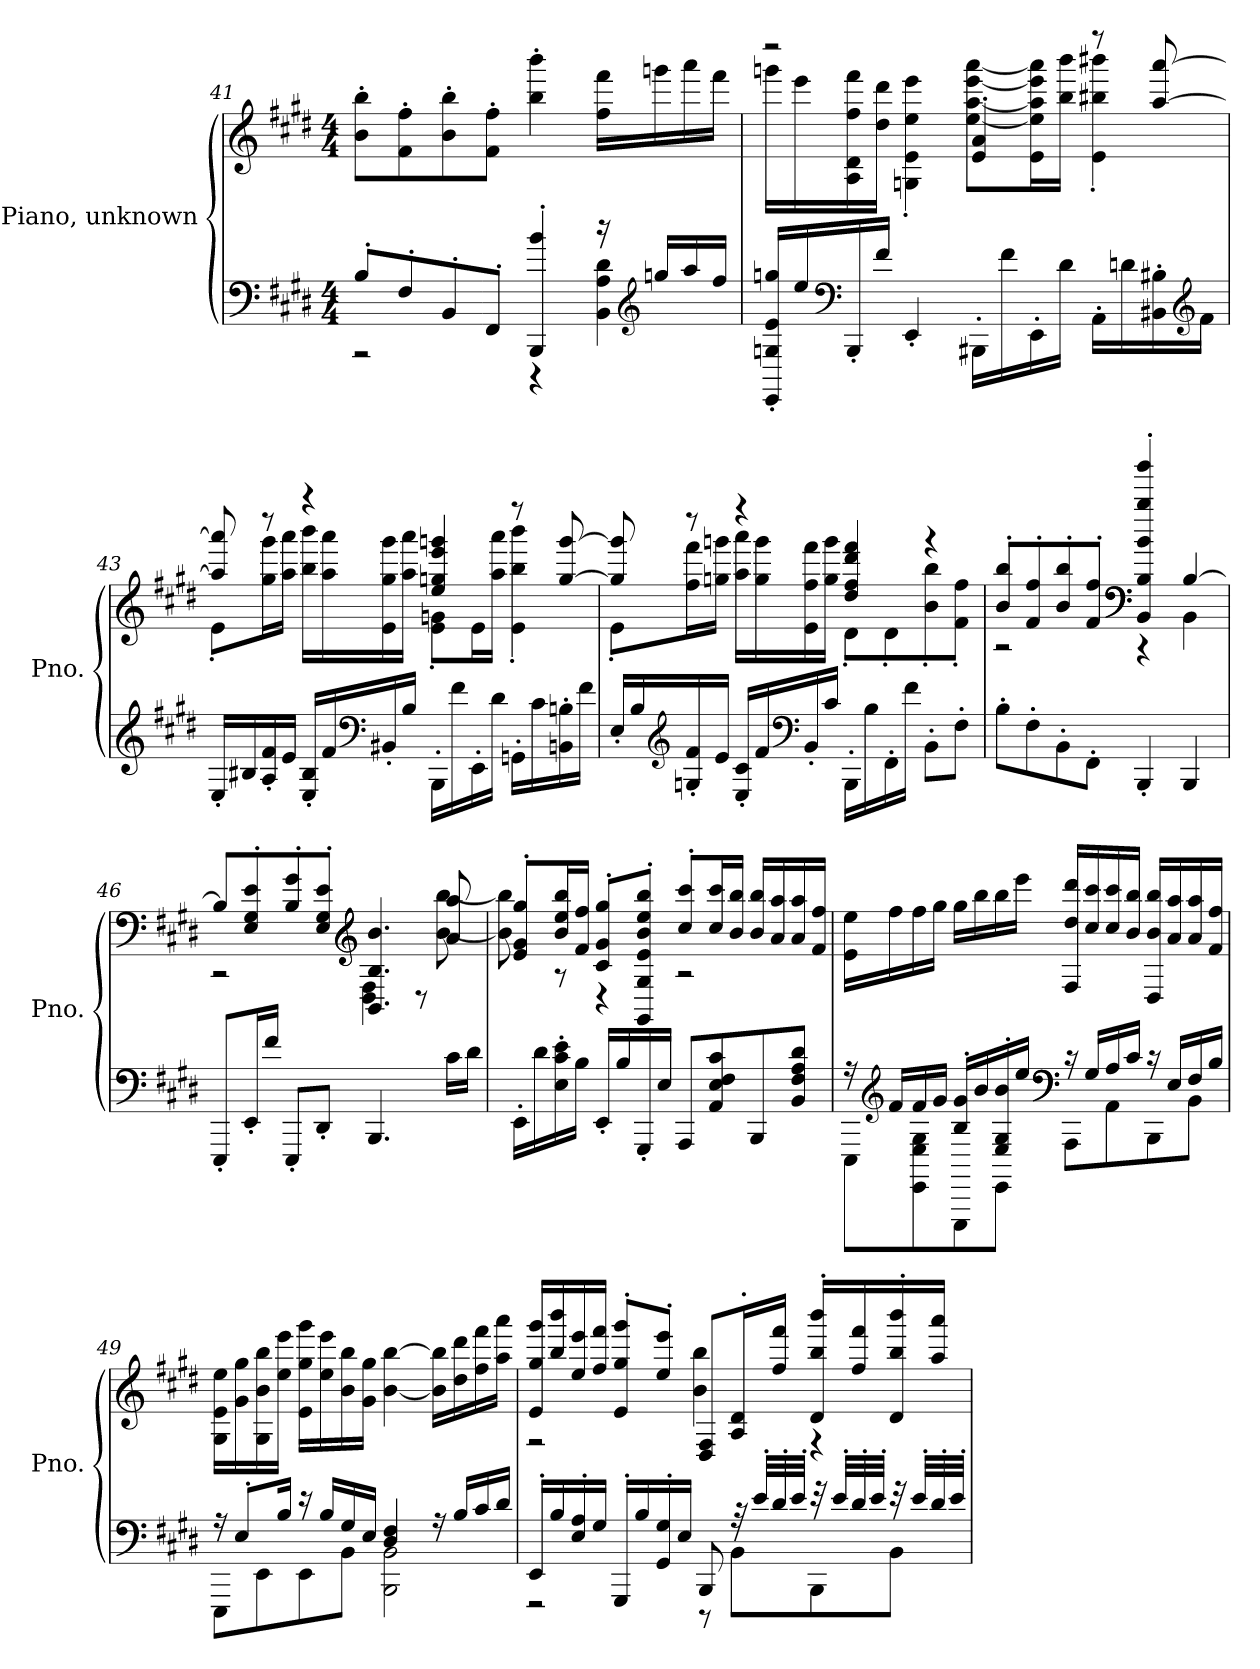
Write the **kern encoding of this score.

**kern	**kern
*part1	*part1
*staff2	*staff1
*I"Piano, unknown	*
*I'Pno.	*
*clefF4	*clefG2
*k[f#c#g#d#]	*k[f#c#g#d#]
*M4/4	*M4/4
=41	=41
*^	*
8B'/L	2r	8b\' 8bb\'L
8F#'/	.	8f#\' 8ff#\'
8BB'/	.	8b\' 8bb\'
8FF#'/J	.	8f#\' 8ff#\'J
4BBB/' 4b/'	4r	4bb\' 4bbb\'
16r	4BB\ 4A\ 4d#\	16ff#\ 16fff#\LL
*clefG2	*	*
16ggn/LL	.	16gggn\
16aa/	.	16aaa\
16ff#/JJ	.	16fff#\JJ
*v	*v	*
!!LO:LB:g=z
=42	=42
*	*^
16EE/' 16Gn/' 16e/' 16ggn/'LL	2r	16gggn\LL
16ee/	.	16eee\
*clefF4	*	*
16BBB'/	.	16A\ 16d#\ 16ff#\ 16fff#\
16f#/JJ	.	16dd#\ 16ddd#\JJ
4EE'/	.	4Gn\' 4e\' 4ee\' 4eee\'
16BBB#X'\LL	4e/' 4a/'	[8ee\ [8aa\ [8eee\ [8aaa\L
16f#\	.	.
16EE'\	.	16e\ 16ee\] 16aa\] 16eee\] 16aaa\]L
16d#\JJ	.	16bb\ 16bbb\JJ
16AA'\LL	8r	4e\' 4bb#X\' 4bbb#X\'
16dn\	.	.
16BB#X\' 16B#X\'	[8aa/ [8aaa/	.
*clefG2	*	*
16f#\JJ	.	.
!!LO:LB:g=z	!!
=43	=43	=43
16E'/LL	8aa/] 8aaa/]	8e'\L
16B#X/	.	.
16A/' 16f#/'	8r	16gg#\ 16ggg#\L
16e/JJ	.	16aa\ 16aaa\JJ
16E/' 16B#/'LL	4r	16bb\ 16bbb\LL
16f#/	.	16aa\ 16aaa\
*clefF4	*	*
16BB#X'/	.	16e\ 16gg#\ 16ggg#\
16B#/JJ	.	16aa\ 16aaa\JJ
16BBB'\LL	4ee/ 4ggn/ 4eee/ 4gggn/	8e\' 8gn\'L
16f#\	.	.
16EE'\	.	16e\L
16d#\JJ	.	16aa\ 16aaa\JJ
16GGn'\LL	8r	4e\' 4bb\' 4bbb\'
16c#\	.	.
16BBn\' 16Bn\'	[8gg/ [8ggg/	.
16f#\JJ	.	.
=44	=44	=44
16E'/LL	8gg/] 8ggg/]	8e'\L
16B/	.	.
*clefG2	*	*
16Gn/' 16f#/'	8r	16ff#\ 16fff#\L
16e/JJ	.	16ggn\ 16gggn\JJ
16E/' 16c#/'LL	4r	16aa\ 16aaa\LL
16f#/	.	16gg\ 16ggg\
*clefF4	*	*
16BB'/	.	16e\ 16ff#\ 16fff#\
16c#/JJ	.	16gg\ 16ggg\JJ
16BBB'\LL	4dd#/ 4ff#/ 4ddd#/ 4fff#/	8d#'\L
16B\	.	.
16FF#'\	.	8d#'\
16f#\JJ	.	.
8BB'\L	4r	8b\' 8bb\'
8F#'\J	.	8f#\' 8ff#\'J
!!LO:PB:g=z	!!
=45	=45	=45
8B'\L	8b/' 8bb/'L	2r
8F#'\	8f#/' 8ff#/'	.
8BB'\	8b/' 8bb/'	.
8FF#'\J	8f#/' 8ff#/'J	.
*	*clefF4	*
4BBB'/	4BB/' 4B/' 4b/' 4bb/' 4bbb/'	4r
4BBB/	[4B/	4BB\
=46	=46	=46
8EEE'/L	8B/L]	2r
16EE'/L	8E/' 8G#/' 8e/'	.
16f#/JJ	.	.
8EEE'/L	8B/' 8g#/'	.
8DD#'/J	8E/' 8G#/' 8e/'J	.
*	*clefG2	*
4.BBB/	4.BB/ 4.B/ 4.b/	4D#\ 4F#\
.	.	8r
16c#\LL	8a/ 8aa/	[8b\ [8bb\
16d#\JJ	.	.
=47	=47	=47
16EE'\LL	8e/' 8g#/' 8gg#/'L	8b\] 8bb\]
16d#\	.	.
16E\' 16c#\' 16e\'	16b/ 16ee/ 16bb/L	8r
16B\JJ	16f#/ 16ff#/JJ	.
16EE'/LL	8c#/' 8g#/' 8gg#/'L	4r
16B/	.	.
16GGG#'/	8GG#/' 8G#/' 8e/' 8b/' 8ee/' 8bb/'J	.
16E/JJ	.	.
8AAA/L	8cc#/' 8ccc#/'L	2r
8AA/ 8E/ 8F#/ 8c#/	16cc#/ 16ccc#/L	.
.	16b/ 16bb/JJ	.
8BBB/	16b/ 16bb/LL	.
.	16a/ 16aa/	.
8BB/ 8F#/ 8A/ 8d#/J	16a/ 16aa/	.
.	16f#/ 16ff#/JJ	.
*	*v	*v
!!LO:LB:g=z
=48	=48
*^	*
16r	8EEE\L	16e\ 16ee\LL
*clefG2	*	*
16f#/LL	.	16ff#\
16f#/	8EE\ 8E\ 8G#\	16ff#\
16g#/JJ	.	16gg#\JJ
16B/' 16g#/'LL	8EEE\	16gg#\LL
16b/	.	16bb\
16E/' 16G#/' 16b/'	8EE\J	16bb\
16ee/JJ	.	16eee\JJ
*clefF4	*	*
16r	8AAA\L	16F#/ 16dd#/ 16ddd#/LL
16G#/LL	.	16cc#/ 16ccc#/
16A/	8AA\	16cc#/ 16ccc#/
16c#/JJ	.	16b/ 16bb/JJ
16r	8BBB\	16D#/ 16b/ 16bb/LL
16E/LL	.	16a/ 16aa/
16F#/	8BB\J	16a/ 16aa/
16B/JJ	.	16f#/ 16ff#/JJ
=49	=49	=49
16r	8EEE\L	16G#\ 16e\ 16ee\LL
8E'/L	.	16g#\ 16gg#\
.	8EE\	16G#\ 16b\ 16bb\
16B/Jk	.	16ee\ 16eee\JJ
16r	8EE\	16e\ 16gg#\ 16ggg#\LL
16B/LL	.	16ee\ 16eee\
16G#/	8BB\J	16b\ 16bb\
16E/JJ	.	16g#\ 16gg#\JJ
4D#/ 4F#/	2BBB\ 2BB\	[4b\ [4bb\
16r	.	16b\] 16bb\]LL
16B/LL	.	16dd#\ 16ddd#\
16c#/	.	16ff#\ 16fff#\
16d#/JJ	.	16aa\ 16aaa\JJ
!!LO:LB:g=z
=50	=50	=50
*	*	*^
16EE'/LL	2r	16e/ 16gg#/ 16ggg#/LL	2r
16B/	.	16bb/ 16bbb/	.
16E/' 16A/'	.	16ee/ 16eee/	.
16G#/JJ	.	16ff#/ 16fff#/JJ	.
16GGG#'/LL	.	8e/' 8gg#/' 8ggg#/'L	.
16B/	.	.	.
16GG#/' 16G#/'	.	8ee/' 8eee/'J	.
16E/JJ	.	.	.
8BBB/	8r	8D#/ 8F#/L	4b\ 4bb\
32r	8BB\L	16A/' 16d#/'L	.
32e'/LLL	.	.	.
32d#'/	.	16ff#/ 16fff#/JJ	.
32e'/JJJ	.	.	.
32r	8BBB\	16d#/' 16bb/' 16bbb/'LL	4r
32e'/LLL	.	.	.
32d#'/	.	16ff#/ 16fff#/	.
32e'/JJJ	.	.	.
32r	8BB\J	16d#/' 16bb/' 16bbb/'	.
32e'/LLL	.	.	.
32d#'/	.	16aa/ 16aaa/JJ	.
32e'/JJJ	.	.	.
*v	*v	*	*
*	*v	*v
=	=
*-	*-
